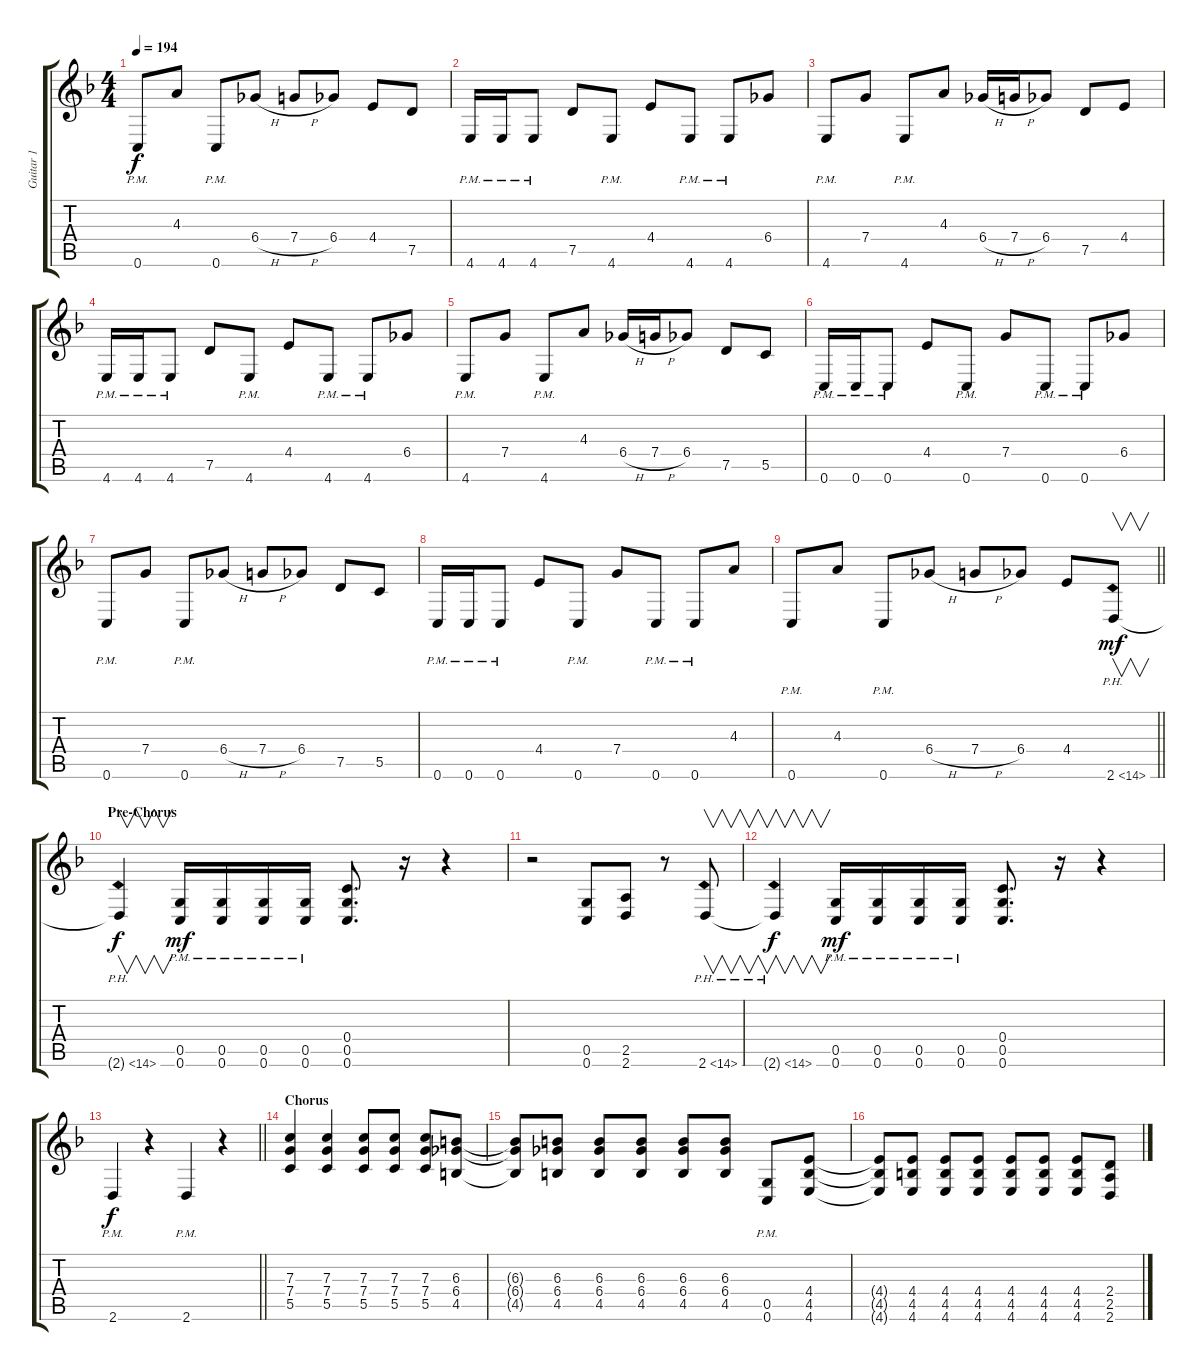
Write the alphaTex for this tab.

\track ("Guitar 1" "Guitar 1") {instrument distortionguitar}
\staff {score tabs}
\tuning (D4 A3 F3 C3 G2 C2) {hide}
\ts (4 4)
\tempo 194
\clef g2
\ks f
0.6{pm}.8{dy f} 4.3.8 0.6{pm}.8 6.4{h}.8 7.4{h}.8 6.4.8 4.4.8 7.5.8 |
4.6{pm}.16 4.6{pm}.16 4.6{pm}.8 7.5.8 4.6{pm}.8 4.4.8 4.6{pm}.8 4.6{pm}.8 6.4.8 |
4.6{pm}.8 7.4.8 4.6{pm}.8 4.3.8 6.4{h}.16 7.4{h}.16 6.4.8 7.5.8 4.4.8 |
4.6{pm}.16 4.6{pm}.16 4.6{pm}.8 7.5.8 4.6{pm}.8 4.4.8 4.6{pm}.8 4.6{pm}.8 6.4.8 |
4.6{pm}.8 7.4.8 4.6{pm}.8 4.3.8 6.4{h}.16 7.4{h}.16 6.4.8 7.5.8 5.5.8 |
0.6{pm}.16 0.6{pm}.16 0.6{pm}.8 4.4.8 0.6{pm}.8 7.4.8 0.6{pm}.8 0.6{pm}.8 6.4.8 |
0.6{pm}.8 7.4.8 0.6{pm}.8 6.4{h}.8 7.4{h}.8 6.4.8 7.5.8 5.5.8 |
0.6{pm}.16 0.6{pm}.16 0.6{pm}.8 4.4.8 0.6{pm}.8 7.4.8 0.6{pm}.8 0.6{pm}.8 4.3.8 |
\barLineRight lightlight
0.6{pm}.8 4.3.8 0.6{pm}.8 6.4{h}.8 7.4{h}.8 6.4.8 4.4.8 2.6{ph 12}.8{v dy mf} |
\section ("" "Pre-Chorus")
2.6{ph 12 t}.4{v dy f} (0.5{pm} 0.6{pm}).16{dy mf} (0.5{pm} 0.6{pm}).16 (0.5{pm} 0.6{pm}).16 (0.5{pm} 0.6{pm}).16 (0.4 0.5 0.6).8{d} r.16 r.4 |
r.2 (0.5 0.6).8 (2.5 2.6).8 r.8 2.6{ph 12}.8{v} |
2.6{ph 12 t}.4{v dy f} (0.5{pm} 0.6{pm}).16{dy mf} (0.5{pm} 0.6{pm}).16 (0.5{pm} 0.6{pm}).16 (0.5{pm} 0.6{pm}).16 (0.4 0.5 0.6).8{d} r.16 r.4 |
\barLineRight lightlight
2.6{pm}.4{dy f} r.4 2.6{pm}.4 r.4 |
\section ("" "Chorus")
(7.3 7.4 5.5).4 (7.3 7.4 5.5).4 (7.3 7.4 5.5).8 (7.3 7.4 5.5).8 (7.3 7.4 5.5).8 (6.3 6.4 4.5).8 |
(6.3{t} 6.4{t} 4.5{t}).8 (6.3 6.4 4.5).8 (6.3 6.4 4.5).8 (6.3 6.4 4.5).8 (6.3 6.4 4.5).8 (6.3 6.4 4.5).8 (0.5{pm} 0.6{pm}).8 (4.4 4.5 4.6).8 |
(4.4{t} 4.5{t} 4.6{t}).8 (4.4 4.5 4.6).8 (4.4 4.5 4.6).8 (4.4 4.5 4.6).8 (4.4 4.5 4.6).8 (4.4 4.5 4.6).8 (4.4 4.5 4.6).8 (2.4 2.5 2.6).8
